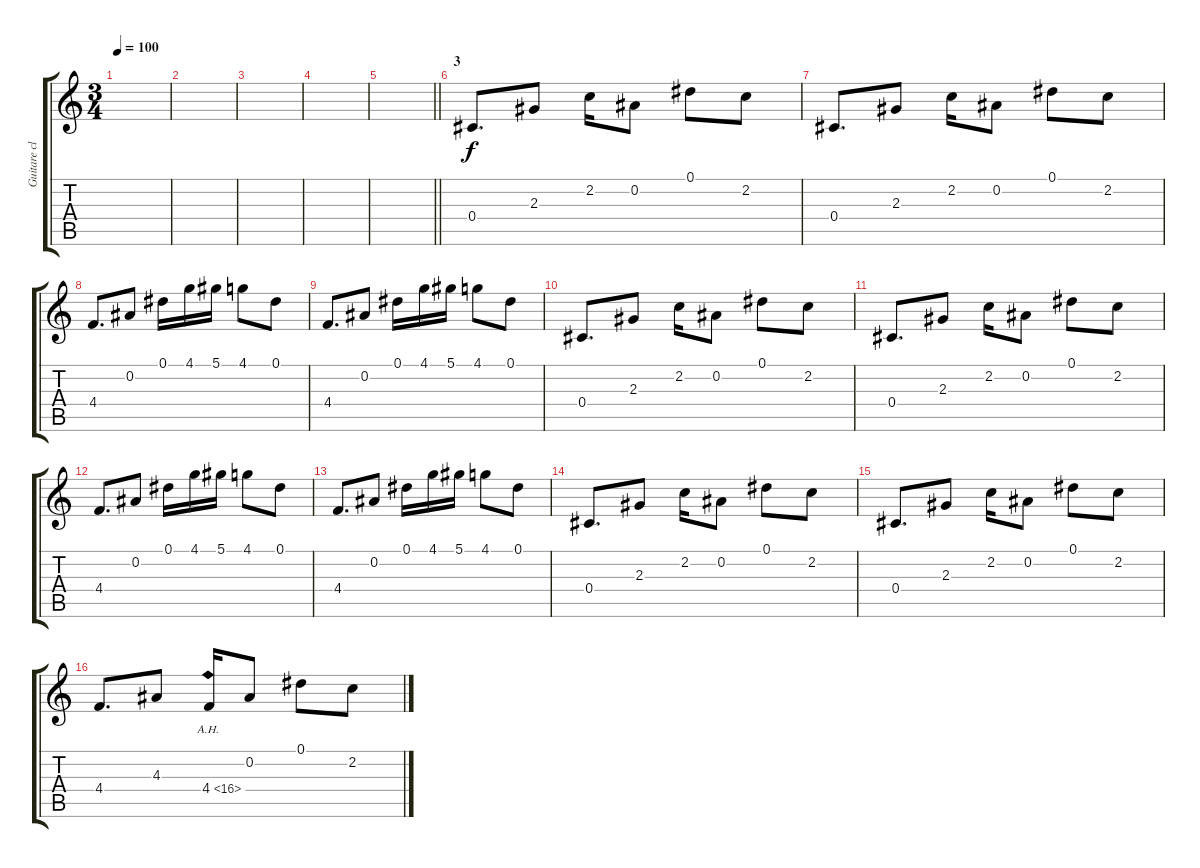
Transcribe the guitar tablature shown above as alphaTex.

\track ("Guitare clean droite" "Guitare cl") {instrument electricguitarjazz}
\staff {score tabs}
\tuning (Eb4 Bb3 Gb3 Db3 Ab2 Db2) {hide}
\ts (3 4)
\tempo 100
\clef g2
\ks c
|
|
|
|
\barLineRight lightlight
|
\section ("" "3")
0.4.8{d} 2.3.8 2.2.16 0.2.8 0.1.8 2.2.8 |
0.4.8{d} 2.3.8 2.2.16 0.2.8 0.1.8 2.2.8 |
4.4.8{d} 0.2.8 0.1.16 4.1.16 5.1.16 4.1.8 0.1.8 |
4.4.8{d} 0.2.8 0.1.16 4.1.16 5.1.16 4.1.8 0.1.8 |
0.4.8{d} 2.3.8 2.2.16 0.2.8 0.1.8 2.2.8 |
0.4.8{d} 2.3.8 2.2.16 0.2.8 0.1.8 2.2.8 |
4.4.8{d} 0.2.8 0.1.16 4.1.16 5.1.16 4.1.8 0.1.8 |
4.4.8{d} 0.2.8 0.1.16 4.1.16 5.1.16 4.1.8 0.1.8 |
0.4.8{d} 2.3.8 2.2.16 0.2.8 0.1.8 2.2.8 |
0.4.8{d} 2.3.8 2.2.16 0.2.8 0.1.8 2.2.8 |
4.4.8{d} 4.3.8 4.4{ah 12}.16 0.2.8 0.1.8 2.2.8
